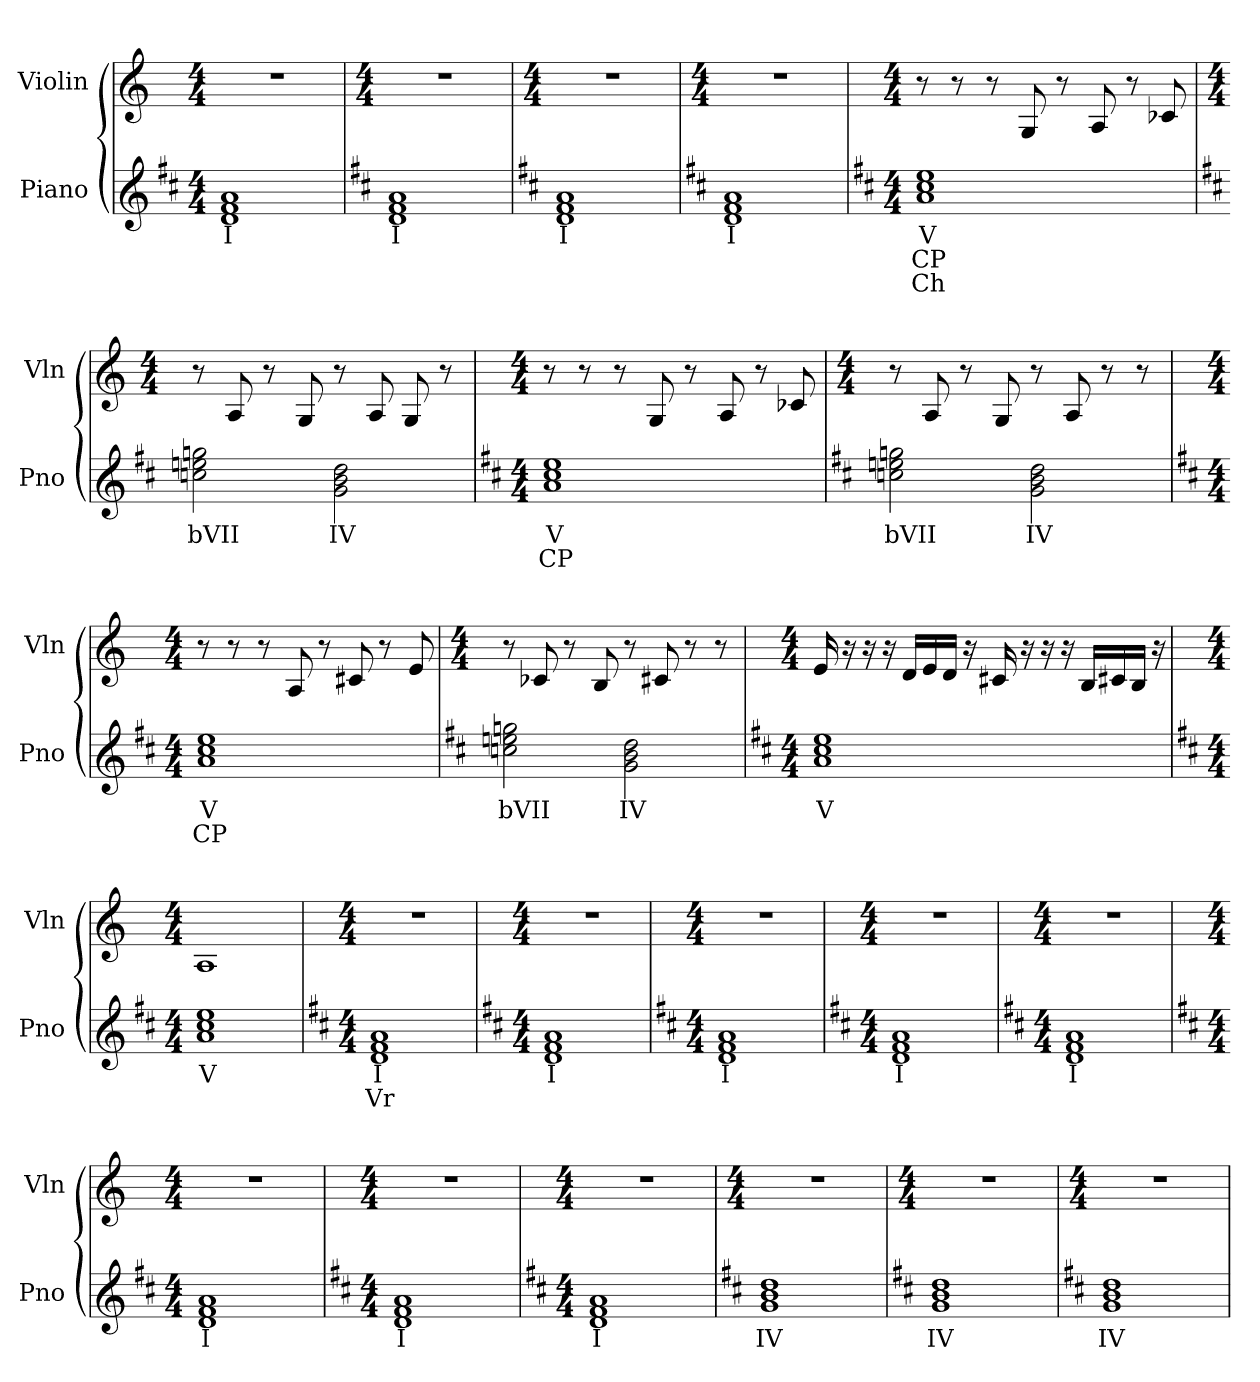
**kern	**text	**text	**text	**kern
*part2	*part2	*part2	*part2	*part1
*staff2	*staff2	*staff2	*staff2	*staff1
*I"Piano	*	*	*	*I"Violin
*I'Pno	*	*	*	*I'Vln
*k[f#c#]	*	*	*	*
*D:	*	*	*	*
*M4/4	*	*	*	*M4/4
=	=	=	=	=
1d 1f# 1a	I	.	.	1r
=	=	=	=	=
*k[f#c#]	*	*	*	*
*D:	*	*	*	*
*	*	*	*	*M4/4
1d 1f# 1a	I	.	.	1r
=	=	=	=	=
*k[f#c#]	*	*	*	*
*D:	*	*	*	*
*	*	*	*	*M4/4
1d 1f# 1a	I	.	.	1r
=	=	=	=	=
*k[f#c#]	*	*	*	*
*D:	*	*	*	*
*	*	*	*	*M4/4
1d 1f# 1a	I	.	.	1r
=	=	=	=	=
*k[f#c#]	*	*	*	*
*D:	*	*	*	*
*M4/4	*	*	*	*M4/4
1a 1cc# 1ee	V	CP	Ch	8r
.	.	.	.	8r
.	.	.	.	8r
.	.	.	.	8G
.	.	.	.	8r
.	.	.	.	8A
.	.	.	.	8r
.	.	.	.	8c-X
=	=	=	=	=
*k[f#c#]	*	*	*	*
*D:	*	*	*	*
*	*	*	*	*M4/4
2ccn 2een 2ggn	bVII	.	.	8r
.	.	.	.	8A
.	.	.	.	8r
.	.	.	.	8G
2g 2b 2dd	IV	.	.	8r
.	.	.	.	8A
.	.	.	.	8G
.	.	.	.	8r
=	=	=	=	=
*k[f#c#]	*	*	*	*
*D:	*	*	*	*
*M4/4	*	*	*	*M4/4
1a 1cc# 1ee	V	CP	.	8r
.	.	.	.	8r
.	.	.	.	8r
.	.	.	.	8G
.	.	.	.	8r
.	.	.	.	8A
.	.	.	.	8r
.	.	.	.	8c-X
=	=	=	=	=
*k[f#c#]	*	*	*	*
*D:	*	*	*	*
*	*	*	*	*M4/4
2ccn 2een 2ggn	bVII	.	.	8r
.	.	.	.	8A
.	.	.	.	8r
.	.	.	.	8G
2g 2b 2dd	IV	.	.	8r
.	.	.	.	8A
.	.	.	.	8r
.	.	.	.	8r
=	=	=	=	=
*k[f#c#]	*	*	*	*
*D:	*	*	*	*
*M4/4	*	*	*	*M4/4
1a 1cc# 1ee	V	CP	.	8r
.	.	.	.	8r
.	.	.	.	8r
.	.	.	.	8A
.	.	.	.	8r
.	.	.	.	8c#X
.	.	.	.	8r
.	.	.	.	8e
=	=	=	=	=
*k[f#c#]	*	*	*	*
*D:	*	*	*	*
*	*	*	*	*M4/4
2ccn 2een 2ggn	bVII	.	.	8r
.	.	.	.	8c-X
.	.	.	.	8r
.	.	.	.	8B
2g 2b 2dd	IV	.	.	8r
.	.	.	.	8c#X
.	.	.	.	8r
.	.	.	.	8r
=	=	=	=	=
*k[f#c#]	*	*	*	*
*D:	*	*	*	*
*M4/4	*	*	*	*M4/4
1a 1cc# 1ee	V	.	.	16e
.	.	.	.	16r
.	.	.	.	16r
.	.	.	.	16r
.	.	.	.	16dLL
.	.	.	.	16e
.	.	.	.	16dJJ
.	.	.	.	16r
.	.	.	.	16c#X
.	.	.	.	16r
.	.	.	.	16r
.	.	.	.	16r
.	.	.	.	16BLL
.	.	.	.	16c#X
.	.	.	.	16BJJ
.	.	.	.	16r
=	=	=	=	=
*k[f#c#]	*	*	*	*
*D:	*	*	*	*
*M4/4	*	*	*	*M4/4
1a 1cc# 1ee	V	.	.	1A
=	=	=	=	=
*k[f#c#]	*	*	*	*
*D:	*	*	*	*
*M4/4	*	*	*	*M4/4
1d 1f# 1a	I	Vr	.	1r
=	=	=	=	=
*k[f#c#]	*	*	*	*
*D:	*	*	*	*
*M4/4	*	*	*	*M4/4
1d 1f# 1a	I	.	.	1r
=	=	=	=	=
*k[f#c#]	*	*	*	*
*D:	*	*	*	*
*M4/4	*	*	*	*M4/4
1d 1f# 1a	I	.	.	1r
=	=	=	=	=
*k[f#c#]	*	*	*	*
*D:	*	*	*	*
*M4/4	*	*	*	*M4/4
1d 1f# 1a	I	.	.	1r
=	=	=	=	=
*k[f#c#]	*	*	*	*
*D:	*	*	*	*
*M4/4	*	*	*	*M4/4
1d 1f# 1a	I	.	.	1r
=	=	=	=	=
*k[f#c#]	*	*	*	*
*D:	*	*	*	*
*M4/4	*	*	*	*M4/4
1d 1f# 1a	I	.	.	1r
=	=	=	=	=
*k[f#c#]	*	*	*	*
*D:	*	*	*	*
*M4/4	*	*	*	*M4/4
1d 1f# 1a	I	.	.	1r
=	=	=	=	=
*k[f#c#]	*	*	*	*
*D:	*	*	*	*
*M4/4	*	*	*	*M4/4
1d 1f# 1a	I	.	.	1r
=	=	=	=	=
*k[f#c#]	*	*	*	*
*D:	*	*	*	*
*	*	*	*	*M4/4
1g 1b 1dd	IV	.	.	1r
=	=	=	=	=
*k[f#c#]	*	*	*	*
*D:	*	*	*	*
*	*	*	*	*M4/4
1g 1b 1dd	IV	.	.	1r
=	=	=	=	=
*k[f#c#]	*	*	*	*
*D:	*	*	*	*
*	*	*	*	*M4/4
1g 1b 1dd	IV	.	.	1r
=	=	=	=	=
*-	*-	*-	*-	*-
